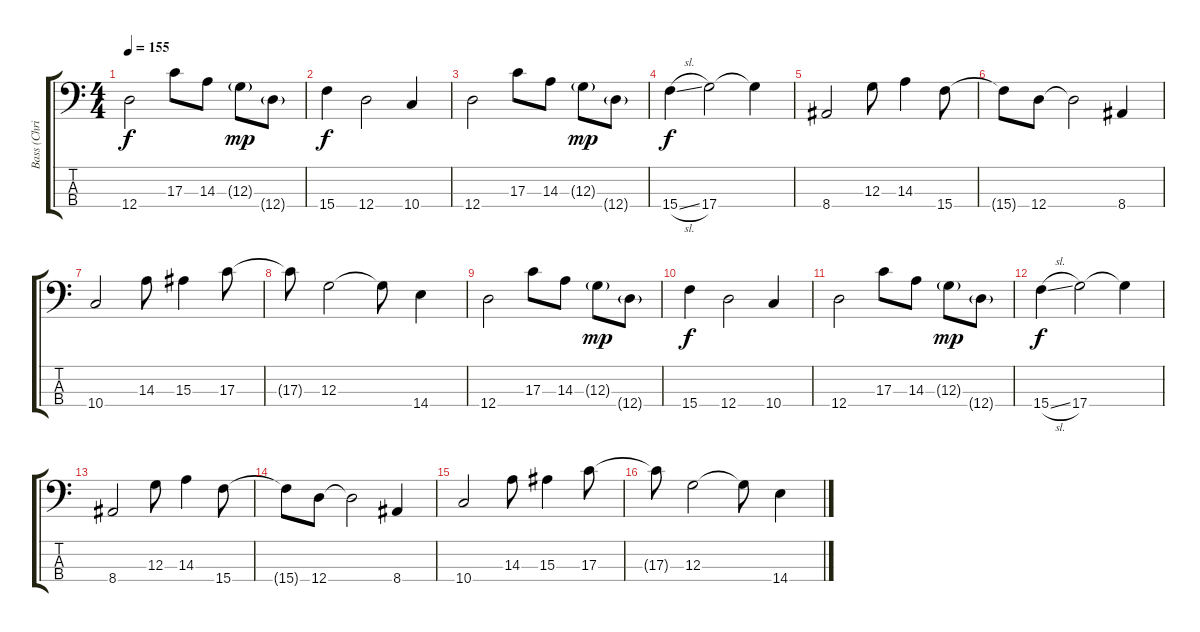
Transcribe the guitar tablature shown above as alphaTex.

\track ("Bass (Christian \"Speesy\" Giesler)" "Bass (Chri") {instrument electricbassfinger}
\staff {score tabs}
\tuning (F2 C2 G1 D1) {hide}
\ts (4 4)
\tempo 155
\tempo 125
\tempo 155
\clef f4
\ks c
12.4.2{dy f instrument electricbassfinger} 17.3.8 14.3.8 12.3{g}.8{dy mp} 12.4{g}.8 |
15.4.4{dy f} 12.4.2 10.4.4 |
12.4.2 17.3.8 14.3.8 12.3{g}.8{dy mp} 12.4{g}.8 |
15.4{sl}.4{dy f} 17.4.2 17.4{t}.4 |
8.4.2 12.3.8 14.3.4 15.4.8 |
15.4{t}.8 12.4.8 12.4{t}.2 8.4.4 |
10.4.2 14.3.8 15.3.4 17.3.8 |
17.3{t}.8 12.3.2 12.3{t}.8 14.4.4 |
12.4.2 17.3.8 14.3.8 12.3{g}.8{dy mp} 12.4{g}.8 |
15.4.4{dy f} 12.4.2 10.4.4 |
12.4.2 17.3.8 14.3.8 12.3{g}.8{dy mp} 12.4{g}.8 |
15.4{sl}.4{dy f} 17.4.2 17.4{t}.4 |
8.4.2 12.3.8 14.3.4 15.4.8 |
15.4{t}.8 12.4.8 12.4{t}.2 8.4.4 |
10.4.2 14.3.8 15.3.4 17.3.8 |
17.3{t}.8 12.3.2 12.3{t}.8 14.4.4
